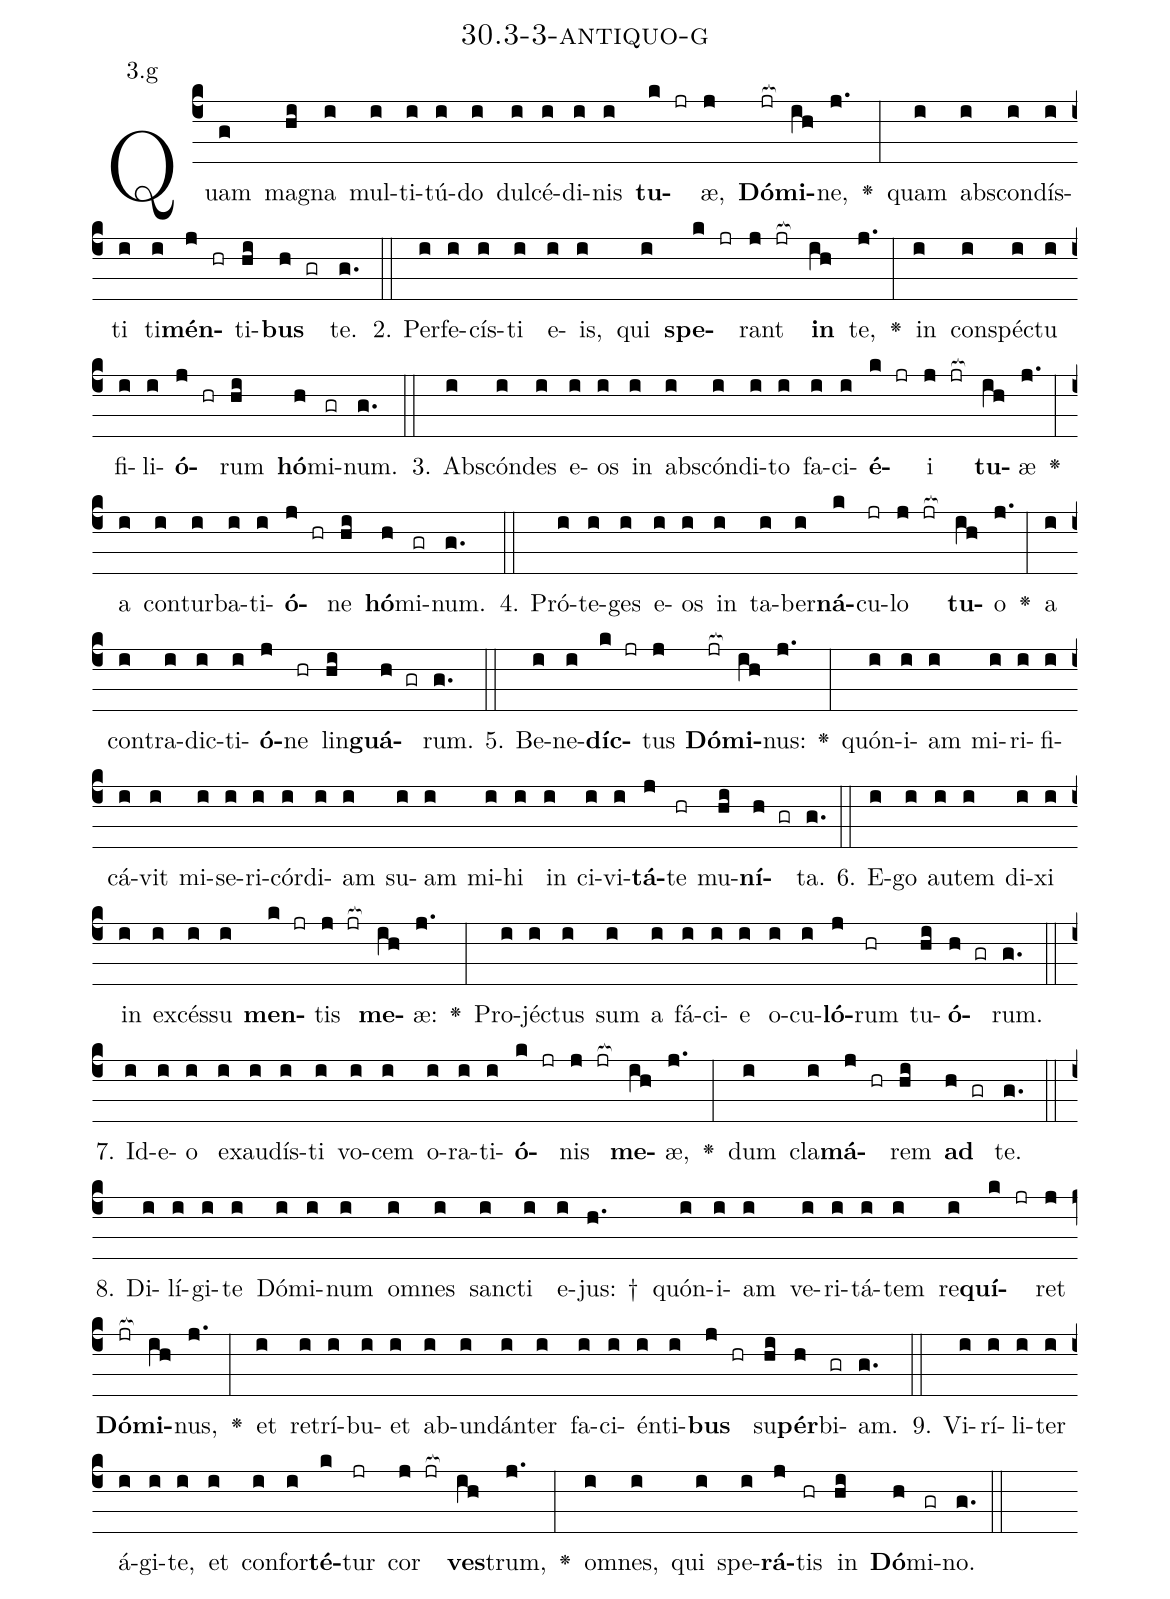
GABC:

name: 30.3-3-antiquo-g;
annotation: 3.g;
%%
(c4)Quam(g) ma(hi)gna(i) mul(i)ti(i)tú(i)do(i) dul(i)cé(i)di(i)nis(i) <b>tu</b>(k jr)æ,(j) <b>Dó</b>(jr[ocb:1{])<b>mi</b>(ih[ocb:0}])ne,(j.) <v>\greheightstar</v>(:) quam(i) abs(i)con(i)dís(i)ti(i) ti(i)<b>mén</b>(j hr)ti(hi)<b>bus</b>(h gr) te.(g.) (::)
2. Per(i)fe(i)cís(i)ti(i) e(i)is,(i) qui(i) <b>spe</b>(k jr)rant(j jr[ocb:1{]) <b>in</b>(ih[ocb:0}]) te,(j.) <v>\greheightstar</v>(:) in(i) con(i)spéc(i)tu(i) fi(i)li(i)<b>ó</b>(j hr)rum(hi) <b>hó</b>(h)mi(gr)num.(g.) (::)
3. Abs(i)cón(i)des(i) e(i)os(i) in(i) abs(i)cón(i)di(i)to(i) fa(i)ci(i)<b>é</b>(k jr)i(j jr[ocb:1{]) <b>tu</b>(ih[ocb:0}])æ(j.) <v>\greheightstar</v>(:) a(i) con(i)tur(i)ba(i)ti(i)<b>ó</b>(j hr)ne(hi) <b>hó</b>(h)mi(gr)num.(g.) (::)
4. Pró(i)te(i)ges(i) e(i)os(i) in(i) ta(i)ber(i)<b>ná</b>(k)cu(jr)lo(j jr[ocb:1{]) <b>tu</b>(ih[ocb:0}])o(j.) <v>\greheightstar</v>(:) a(i) con(i)tra(i)dic(i)ti(i)<b>ó</b>(j)ne(hr) lin(hi)<b>guá</b>(h gr)rum.(g.) (::)
5. Be(i)ne(i)<b>díc</b>(k jr)tus(j) <b>Dó</b>(jr[ocb:1{])<b>mi</b>(ih[ocb:0}])nus:(j.) <v>\greheightstar</v>(:) quón(i)i(i)am(i) mi(i)ri(i)fi(i)cá(i)vit(i) mi(i)se(i)ri(i)cór(i)di(i)am(i) su(i)am(i) mi(i)hi(i) in(i) ci(i)vi(i)<b>tá</b>(j)te(hr) mu(hi)<b>ní</b>(h gr)ta.(g.) (::)
6. E(i)go(i) au(i)tem(i) di(i)xi(i) in(i) ex(i)cés(i)su(i) <b>men</b>(k jr)tis(j jr[ocb:1{]) <b>me</b>(ih[ocb:0}])æ:(j.) <v>\greheightstar</v>(:) Pro(i)jéc(i)tus(i) sum(i) a(i) fá(i)ci(i)e(i) o(i)cu(i)<b>ló</b>(j)rum(hr) tu(hi)<b>ó</b>(h gr)rum.(g.) (::)
7. Id(i)e(i)o(i) ex(i)au(i)dís(i)ti(i) vo(i)cem(i) o(i)ra(i)ti(i)<b>ó</b>(k jr)nis(j jr[ocb:1{]) <b>me</b>(ih[ocb:0}])æ,(j.) <v>\greheightstar</v>(:) dum(i) cla(i)<b>má</b>(j hr)rem(hi) <b>ad</b>(h gr) te.(g.) (::)
8. Di(i)lí(i)gi(i)te(i) Dó(i)mi(i)num(i) om(i)nes(i) sanc(i)ti(i) e(i)jus: †(h.) quón(i)i(i)am(i) ve(i)ri(i)tá(i)tem(i) re(i)<b>quí</b>(k jr)ret(j) <b>Dó</b>(jr[ocb:1{])<b>mi</b>(ih[ocb:0}])nus,(j.) <v>\greheightstar</v>(:) et(i) re(i)trí(i)bu(i)et(i) ab(i)un(i)dán(i)ter(i) fa(i)ci(i)én(i)ti(i)<b>bus</b>(j hr) su(hi)<b>pér</b>(h)bi(gr)am.(g.) (::)
9. Vi(i)rí(i)li(i)ter(i) á(i)gi(i)te,(i) et(i) con(i)for(i)<b>té</b>(k)tur(jr) cor(j jr[ocb:1{]) <b>ves</b>(ih[ocb:0}])trum,(j.) <v>\greheightstar</v>(:) om(i)nes,(i) qui(i) spe(i)<b>rá</b>(j)tis(hr) in(hi) <b>Dó</b>(h)mi(gr)no.(g.) (::)
